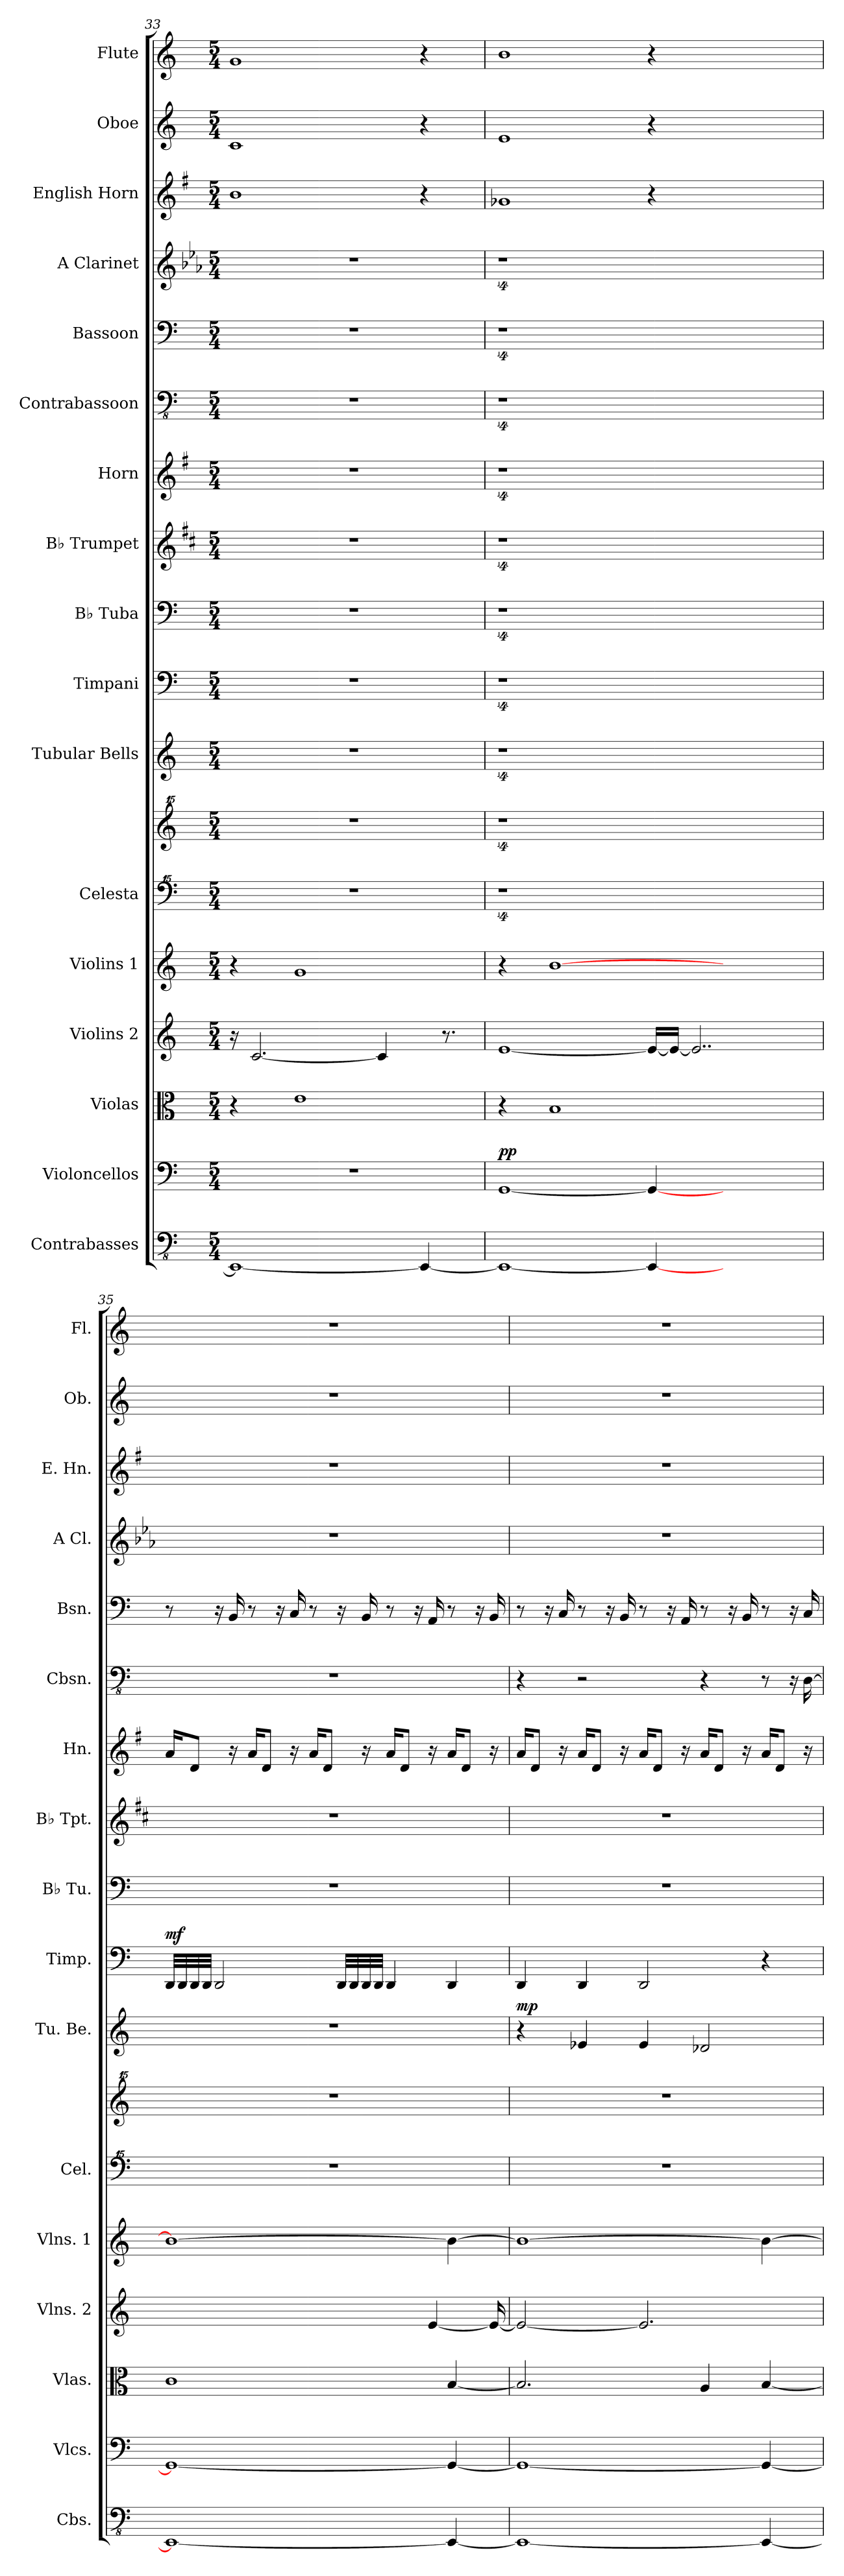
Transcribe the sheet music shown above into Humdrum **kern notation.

**kern	**kern	**dynam	**kern	**kern	**kern	**kern	**kern	**kern	**dynam	**kern	**dynam	**kern	**kern	**kern	**kern	**kern	**kern	**kern	**kern	**kern
*part17	*part16	*part16	*part15	*part14	*part13	*part12	*part12	*part11	*part11	*part10	*part10	*part9	*part8	*part7	*part6	*part5	*part4	*part3	*part2	*part1
*staff18	*staff17	*staff17	*staff16	*staff15	*staff14	*staff13	*staff12	*staff11	*staff11	*staff10	*staff10	*staff9	*staff8	*staff7	*staff6	*staff5	*staff4	*staff3	*staff2	*staff1
*I"Contrabasses	*I"Violoncellos	*	*I"Violas	*I"Violins 2	*I"Violins 1	*I"Celesta	*	*I"Tubular Bells	*	*I"Timpani	*	*I"B♭ Tuba	*I"B♭ Trumpet	*I"Horn	*I"Contrabassoon	*I"Bassoon	*I"A Clarinet	*I"English Horn	*I"Oboe	*I"Flute
*I'Cbs.	*I'Vlcs.	*	*I'Vlas.	*I'Vlns. 2	*I'Vlns. 1	*I'Cel.	*	*I'Tu. Be.	*	*I'Timp.	*	*I'B♭ Tu.	*I'B♭ Tpt.	*I'Hn.	*I'Cbsn.	*I'Bsn.	*I'A Cl.	*I'E. Hn.	*I'Ob.	*I'Fl.
!!LO:PB:g=z
*clefFv4	*clefF4	*	*clefC3	*clefG2	*clefG2	*clefF^^4	*clefG^^2	*clefG2	*	*clefF4	*	*clefF4	*clefG2	*clefG2	*clefFv4	*clefF4	*clefG2	*clefG2	*clefG2	*clefG2
*	*	*	*	*	*	*	*	*	*	*	*	*	*ITrd1c2	*ITrd4c7	*ITrd7c12	*	*ITrd2c3	*ITrd4c7	*	*
*k[]	*k[]	*	*k[]	*k[]	*k[]	*k[]	*k[]	*k[]	*	*k[]	*	*k[]	*k[]	*k[]	*k[]	*k[]	*k[]	*k[]	*k[]	*k[]
*C:	*C:	*	*C:	*C:	*C:	*C:	*C:	*C:	*	*C:	*	*C:	*C:	*C:	*C:	*C:	*C:	*C:	*C:	*C:
*M5/4	*M5/4	*	*M5/4	*M5/4	*M5/4	*M5/4	*M5/4	*M5/4	*	*M5/4	*	*M5/4	*M5/4	*M5/4	*M5/4	*M5/4	*M5/4	*M5/4	*M5/4	*M5/4
=33	=33	=33	=33	=33	=33	=33	=33	=33	=33	=33	=33	=33	=33	=33	=33	=33	=33	=33	=33	=33
1EEE_	4%5r	.	4r	16r	4r	4%5r	4%5r	4%5r	.	4%5r	.	4%5r	4%5r	4%5r	4%5r	4%5r	4%5r	1e	1c	1g
.	.	.	.	[2.c/	.	.	.	.	.	.	.	.	.	.	.	.	.	.	.	.
.	.	.	1e	.	1g	.	.	.	.	.	.	.	.	.	.	.	.	.	.	.
.	.	.	.	4c/]	.	.	.	.	.	.	.	.	.	.	.	.	.	.	.	.
4EEE/_	.	.	.	.	.	.	.	.	.	.	.	.	.	.	.	.	.	4r	4r	4r
.	.	.	.	8.r	.	.	.	.	.	.	.	.	.	.	.	.	.	.	.	.
=34	=34	=34	=34	=34	=34	=34	=34	=34	=34	=34	=34	=34	=34	=34	=34	=34	=34	=34	=34	=34
!	!	!LO:DY:a	!	!	!	!	!	!	!	!	!	!	!	!	!	!	!	!	!	!
1EEE_	[1GG	pp	4r	[1e	4r	4%5r	4%5r	4%5r	.	4%5r	.	4%5r	4%5r	4%5r	4%5r	4%5r	4%5r	1c-X	1e	1b
.	.	.	1B	.	[1b	.	.	.	.	.	.	.	.	.	.	.	.	.	.	.
4EEE/_	4GG/_	.	.	16e/LL_	.	.	.	.	.	.	.	.	.	.	.	.	.	4r	4r	4r
.	.	.	.	16e/JJ_	.	.	.	.	.	.	.	.	.	.	.	.	.	.	.	.
.	.	.	.	2..e/]	.	.	.	.	.	.	.	.	.	.	.	.	.	.	.	.
2.ryy	2.ryy	.	2.ryy	.	2.ryy	2.ryy	2.ryy	2.ryy	.	2.ryy	.	2.ryy	2.ryy	2.ryy	2.ryy	2.ryy	2.ryy	2.ryy	2.ryy	2.ryy
=35	=35	=35	=35	=35	=35	=35	=35	=35	=35	=35	=35	=35	=35	=35	=35	=35	=35	=35	=35	=35
!	!	!	!	!	!	!	!	!	!	!	!LO:DY:a	!	!	!	!	!	!	!	!	!
1EEE_	1GG_	.	1c	2...ryy	1b_	4%5r	4%5r	4%5r	.	32DD/LLL	mf	4%5r	4%5r	16d/KL	4%5r	8r	4%5r	4%5r	4%5r	4%5r
.	.	.	.	.	.	.	.	.	.	32DD/	.	.	.	.	.	.	.	.	.	.
.	.	.	.	.	.	.	.	.	.	32DD/	.	.	.	8G/J	.	.	.	.	.	.
.	.	.	.	.	.	.	.	.	.	32DD/JJJ	.	.	.	.	.	.	.	.	.	.
.	.	.	.	.	.	.	.	.	.	2DD/	.	.	.	.	.	16r	.	.	.	.
.	.	.	.	.	.	.	.	.	.	.	.	.	.	16r	.	16BB/	.	.	.	.
.	.	.	.	.	.	.	.	.	.	.	.	.	.	16d/KL	.	8r	.	.	.	.
.	.	.	.	.	.	.	.	.	.	.	.	.	.	8G/J	.	.	.	.	.	.
.	.	.	.	.	.	.	.	.	.	.	.	.	.	.	.	16r	.	.	.	.
.	.	.	.	.	.	.	.	.	.	.	.	.	.	16r	.	16C/	.	.	.	.
.	.	.	.	.	.	.	.	.	.	.	.	.	.	16d/KL	.	8r	.	.	.	.
.	.	.	.	.	.	.	.	.	.	.	.	.	.	8G/J	.	.	.	.	.	.
.	.	.	.	.	.	.	.	.	.	32DD/LLL	.	.	.	.	.	16r	.	.	.	.
.	.	.	.	.	.	.	.	.	.	32DD/	.	.	.	.	.	.	.	.	.	.
.	.	.	.	.	.	.	.	.	.	32DD/	.	.	.	16r	.	16BB/	.	.	.	.
.	.	.	.	.	.	.	.	.	.	32DD/JJJ	.	.	.	.	.	.	.	.	.	.
.	.	.	.	.	.	.	.	.	.	4DD/	.	.	.	16d/KL	.	8r	.	.	.	.
.	.	.	.	.	.	.	.	.	.	.	.	.	.	8G/J	.	.	.	.	.	.
.	.	.	.	.	.	.	.	.	.	.	.	.	.	.	.	16r	.	.	.	.
.	.	.	.	[4e/	.	.	.	.	.	.	.	.	.	16r	.	16AA/	.	.	.	.
4EEE/_	4GG/_	.	[4B/	.	4b\_	.	.	.	.	4DD/	.	.	.	16d/KL	.	8r	.	.	.	.
.	.	.	.	.	.	.	.	.	.	.	.	.	.	8G/J	.	.	.	.	.	.
.	.	.	.	.	.	.	.	.	.	.	.	.	.	.	.	16r	.	.	.	.
.	.	.	.	16e/_	.	.	.	.	.	.	.	.	.	16r	.	16BB/	.	.	.	.
=36	=36	=36	=36	=36	=36	=36	=36	=36	=36	=36	=36	=36	=36	=36	=36	=36	=36	=36	=36	=36
!	!	!	!	!	!	!	!	!	!LO:DY:a	!	!	!	!	!	!	!	!	!	!	!
1EEE_	1GG_	.	2.B/]	2e/_	1b_	4%5r	4%5r	4r	mp	4DD/	.	4%5r	4%5r	16d/KL	4r	8r	4%5r	4%5r	4%5r	4%5r
.	.	.	.	.	.	.	.	.	.	.	.	.	.	8G/J	.	.	.	.	.	.
.	.	.	.	.	.	.	.	.	.	.	.	.	.	.	.	16r	.	.	.	.
.	.	.	.	.	.	.	.	.	.	.	.	.	.	16r	.	16C/	.	.	.	.
.	.	.	.	.	.	.	.	4e-X/	.	4DD/	.	.	.	16d/KL	2r	8r	.	.	.	.
.	.	.	.	.	.	.	.	.	.	.	.	.	.	8G/J	.	.	.	.	.	.
.	.	.	.	.	.	.	.	.	.	.	.	.	.	.	.	16r	.	.	.	.
.	.	.	.	.	.	.	.	.	.	.	.	.	.	16r	.	16BB/	.	.	.	.
.	.	.	.	2.e/]	.	.	.	4e-/	.	2DD/	.	.	.	16d/KL	.	8r	.	.	.	.
.	.	.	.	.	.	.	.	.	.	.	.	.	.	8G/J	.	.	.	.	.	.
.	.	.	.	.	.	.	.	.	.	.	.	.	.	.	.	16r	.	.	.	.
.	.	.	.	.	.	.	.	.	.	.	.	.	.	16r	.	16AA/	.	.	.	.
.	.	.	4A/	.	.	.	.	2d-X/	.	.	.	.	.	16d/KL	4r	8r	.	.	.	.
.	.	.	.	.	.	.	.	.	.	.	.	.	.	8G/J	.	.	.	.	.	.
.	.	.	.	.	.	.	.	.	.	.	.	.	.	.	.	16r	.	.	.	.
.	.	.	.	.	.	.	.	.	.	.	.	.	.	16r	.	16BB/	.	.	.	.
4EEE/_	4GG/_	.	[4B/	.	4b\_	.	.	.	.	4r	.	.	.	16d/KL	8r	8r	.	.	.	.
.	.	.	.	.	.	.	.	.	.	.	.	.	.	8G/J	.	.	.	.	.	.
.	.	.	.	.	.	.	.	.	.	.	.	.	.	.	16r	16r	.	.	.	.
.	.	.	.	.	.	.	.	.	.	.	.	.	.	16r	[16DDD\	16C/	.	.	.	.
=	=	=	=	=	=	=	=	=	=	=	=	=	=	=	=	=	=	=	=	=
*-	*-	*-	*-	*-	*-	*-	*-	*-	*-	*-	*-	*-	*-	*-	*-	*-	*-	*-	*-	*-
